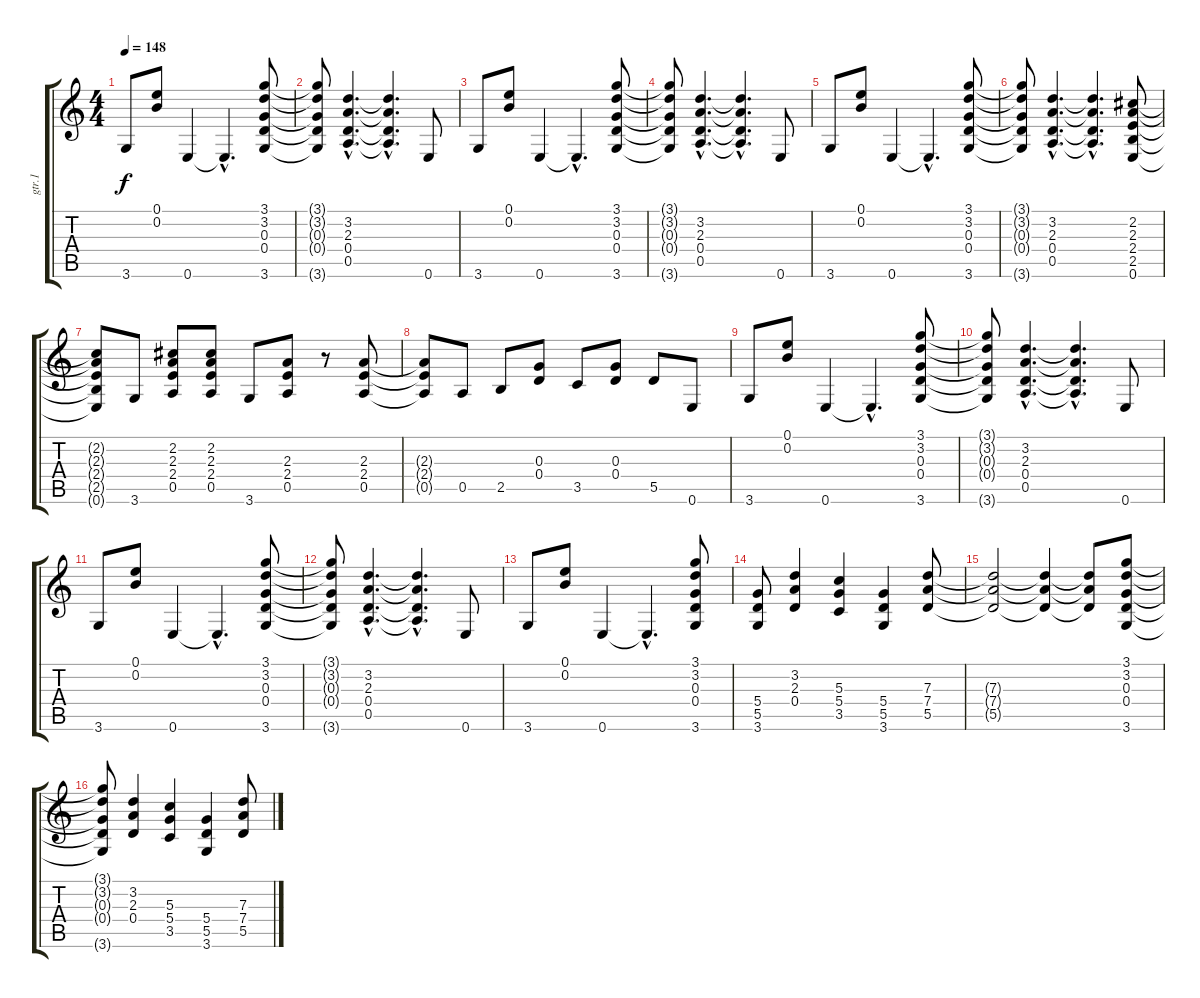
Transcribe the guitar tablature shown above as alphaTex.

\track ("gtr.1" "gtr.1") {instrument overdrivenguitar}
\staff {score tabs}
\tuning (E4 B3 G3 D3 A2 E2) {hide}
\ts (4 4)
\tempo 148
\clef g2
\ks c
3.6.8{dy f} (0.1 0.2).8 0.6.4 0.6{hac t}.4{d} (3.1 3.2 0.3 0.4 3.6).8 |
(3.1{t} 3.2{t} 0.3{t} 0.4{t} 3.6{t}).8 (3.2{hac} 2.3{hac} 0.4{hac} 0.5{hac}).4{d} (3.2{hac t} 2.3{hac t} 0.4{hac t} 0.5{hac t}).4{d} 0.6.8 |
3.6.8 (0.1 0.2).8 0.6.4 0.6{hac t}.4{d} (3.1 3.2 0.3 0.4 3.6).8 |
(3.1{t} 3.2{t} 0.3{t} 0.4{t} 3.6{t}).8 (3.2{hac} 2.3{hac} 0.4{hac} 0.5{hac}).4{d} (3.2{hac t} 2.3{hac t} 0.4{hac t} 0.5{hac t}).4{d} 0.6.8 |
3.6.8 (0.1 0.2).8 0.6.4 0.6{hac t}.4{d} (3.1 3.2 0.3 0.4 3.6).8 |
(3.1{t} 3.2{t} 0.3{t} 0.4{t} 3.6{t}).8 (3.2{hac} 2.3{hac} 0.4{hac} 0.5{hac}).4{d} (3.2{hac t} 2.3{hac t} 0.4{hac t} 0.5{hac t}).4{d} (2.2 2.3 2.4 2.5 0.6).8 |
(2.2{t} 2.3{t} 2.4{t} 2.5{t} 0.6{t}).8 3.6.8 (2.2 2.3 2.4 0.5).8 (2.2 2.3 2.4 0.5).8 3.6.8 (2.3 2.4 0.5).8 r.8 (2.3 2.4 0.5).8 |
(2.3{t} 2.4{t} 0.5{t}).8 0.5.8 2.5.8 (0.3 0.4).8 3.5.8 (0.3 0.4).8 5.5.8 0.6.8 |
3.6.8 (0.1 0.2).8 0.6.4 0.6{hac t}.4{d} (3.1 3.2 0.3 0.4 3.6).8 |
(3.1{t} 3.2{t} 0.3{t} 0.4{t} 3.6{t}).8 (3.2{hac} 2.3{hac} 0.4{hac} 0.5{hac}).4{d} (3.2{hac t} 2.3{hac t} 0.4{hac t} 0.5{hac t}).4{d} 0.6.8 |
3.6.8 (0.1 0.2).8 0.6.4 0.6{hac t}.4{d} (3.1 3.2 0.3 0.4 3.6).8 |
(3.1{t} 3.2{t} 0.3{t} 0.4{t} 3.6{t}).8 (3.2{hac} 2.3{hac} 0.4{hac} 0.5{hac}).4{d} (3.2{hac t} 2.3{hac t} 0.4{hac t} 0.5{hac t}).4{d} 0.6.8 |
3.6.8 (0.1 0.2).8 0.6.4 0.6{hac t}.4{d} (3.1 3.2 0.3 0.4 3.6).8 |
(5.4 5.5 3.6).8 (3.2 2.3 0.4).4 (5.3 5.4 3.5).4 (5.4 5.5 3.6).4 (7.3 7.4 5.5).8 |
(7.3{t} 7.4{t} 5.5{t}).2 (7.3{t} 7.4{t} 5.5{t}).4 (7.3{t} 7.4{t} 5.5{t}).8 (3.1 3.2 0.3 0.4 3.6).8 |
(3.1{t} 3.2{t} 0.3{t} 0.4{t} 3.6{t}).8 (3.2 2.3 0.4).4 (5.3 5.4 3.5).4 (5.4 5.5 3.6).4 (7.3 7.4 5.5).8
